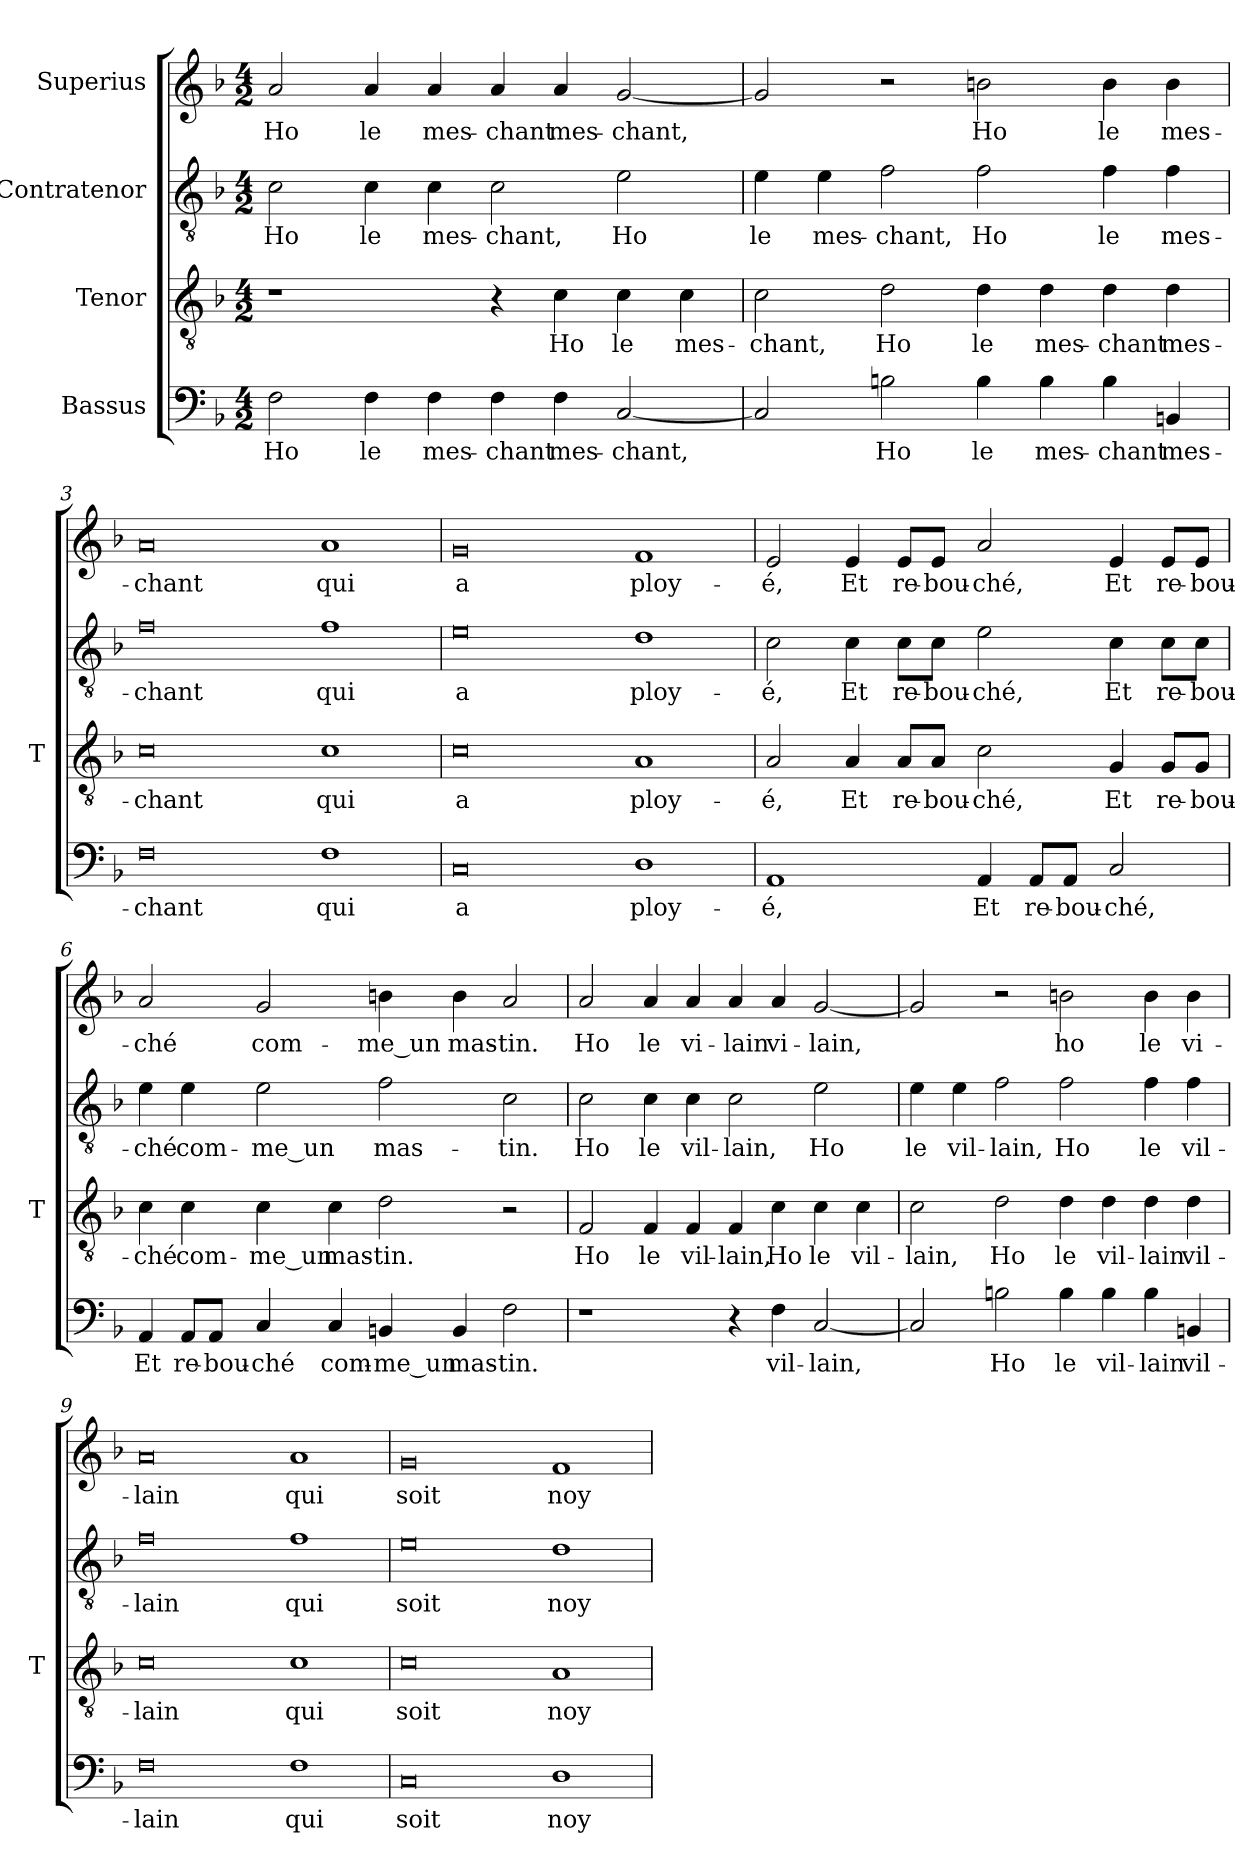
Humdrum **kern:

**kern	**text	**kern	**text	**kern	**text	**kern	**text
*part4	*part4	*part3	*part3	*part2	*part2	*part1	*part1
*staff4	*staff4	*staff3	*staff3	*staff2	*staff2	*staff1	*staff1
*I"Bassus	*	*I"Tenor	*	*I"Contratenor	*	*I"Superius	*
*	*	*I'T	*	*	*	*	*
*clefF4	*	*clefGv2	*	*clefGv2	*	*clefG2	*
*k[b-]	*	*k[b-]	*	*k[b-]	*	*k[b-]	*
*F:	*	*F:	*	*F:	*	*F:	*
*M4/2	*	*M4/2	*	*M4/2	*	*M4/2	*
=1	=1	=1	=1	=1	=1	=1	=1
2F	-Ho	1r	.	2c	-Ho	2a	-Ho
4F	-le	.	.	4c	-le	4a	-le
4F	mes-	.	.	4c	mes-	4a	mes-
4F	-chant	4r	.	2c	-chant,	4a	-chant
4F	mes-	4c	-Ho	.	.	4a	mes-
[2C	-chant,	4c	-le	2e	-Ho	[2g	-chant,
.	.	4c	mes-	.	.	.	.
=2	=2	=2	=2	=2	=2	=2	=2
2C]	.	2c	-chant,	4e	-le	2g]	.
.	.	.	.	4e	mes-	.	.
2Bn	-Ho	2d	-Ho	2f	-chant,	2r	.
4B	-le	4d	-le	2f	-Ho	2bn	-Ho
4B	mes-	4d	mes-	.	.	.	.
4B	-chant	4d	-chant	4f	-le	4b	-le
4BBn	mes-	4d	mes-	4f	mes-	4b	mes-
=3	=3	=3	=3	=3	=3	=3	=3
0F	-chant	0c	-chant	0f	-chant	0a	-chant
1F	-qui	1c	-qui	1f	-qui	1a	-qui
=4	=4	=4	=4	=4	=4	=4	=4
0C	-a	0c	-a	0e	-a	0g	-a
1D	ploy-	1A	ploy-	1d	ploy-	1f	ploy-
!!LO:LB:g=z
=5	=5	=5	=5	=5	=5	=5	=5
1AA	-é,	2A	-é,	2c	-é,	2e	-é,
.	.	4A	-Et	4c	-Et	4e	-Et
.	.	8A/L	re-	8c\L	re-	8e/L	re-
.	.	8A/J	bou-	8c\J	bou-	8e/J	bou-
4AA	-Et	2c	-ché,	2e	-ché,	2a	-ché,
8AA/L	re-	.	.	.	.	.	.
8AA/J	bou-	.	.	.	.	.	.
2C	-ché,	4G	-Et	4c	-Et	4e	-Et
.	.	8G/L	re-	8c\L	re-	8e/L	re-
.	.	8G/J	bou-	8c\J	bou-	8e/J	bou-
=6	=6	=6	=6	=6	=6	=6	=6
4AA	-Et	4c	-ché	4e	-ché	2a	-ché
8AA/L	re-	4c	com-	4e	com-	.	.
8AA/J	bou-	.	.	.	.	.	.
4C	-ché	4c	-me_un	2e	-me_un	2g	com-
4C	com-	4c	mas-	.	.	.	.
4BBn	-me_un	2d	-tin.	2f	mas-	4bn	-me_un
4BB	mas-	.	.	.	.	4b	mas-
2F	-tin.	2r	.	2c	-tin.	2a	-tin.
=7	=7	=7	=7	=7	=7	=7	=7
1r	.	2F	-Ho	2c	-Ho	2a	-Ho
.	.	4F	-le	4c	-le	4a	-le
.	.	4F	vil-	4c	vil-	4a	vi-
4r	.	4F	-lain,	2c	-lain,	4a	-lain
4F	vil-	4c	-Ho	.	.	4a	vi-
[2C	-lain,	4c	-le	2e	-Ho	[2g	-lain,
.	.	4c	vil-	.	.	.	.
!!LO:LB:g=z
=8	=8	=8	=8	=8	=8	=8	=8
2C]	.	2c	-lain,	4e	-le	2g]	.
.	.	.	.	4e	vil-	.	.
2Bn	-Ho	2d	-Ho	2f	-lain,	2r	.
4B	-le	4d	-le	2f	-Ho	2bn	-ho
4B	vil-	4d	vil-	.	.	.	.
4B	-lain	4d	-lain	4f	-le	4b	-le
4BBn	vil-	4d	vil-	4f	vil-	4b	vi-
=9	=9	=9	=9	=9	=9	=9	=9
0F	-lain	0c	-lain	0f	-lain	0a	-lain
1F	-qui	1c	-qui	1f	-qui	1a	-qui
=10	=10	=10	=10	=10	=10	=10	=10
0C	-soit	0c	-soit	0e	-soit	0g	-soit
1D	noy-	1A	noy-	1d	noy-	1f	noy-
=	=	=	=	=	=	=	=
*-	*-	*-	*-	*-	*-	*-	*-
